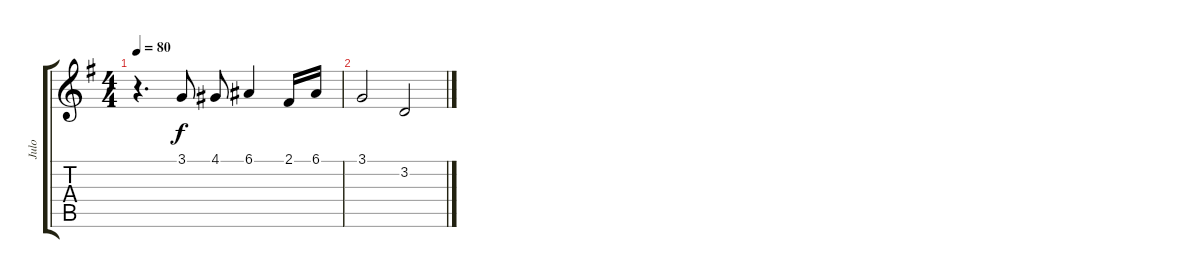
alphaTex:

\track ("Julo" "Julo") {instrument lead1square}
\staff {score tabs}
\tuning (E4 B3 G3 D3 A2 E2) {hide}
\ts (4 4)
\tempo 80
\clef g2
\ks g
r.4{d dy f} 3.1.8 4.1.8 6.1.4 2.1.16 6.1.16 |
3.1.2 3.2.2
